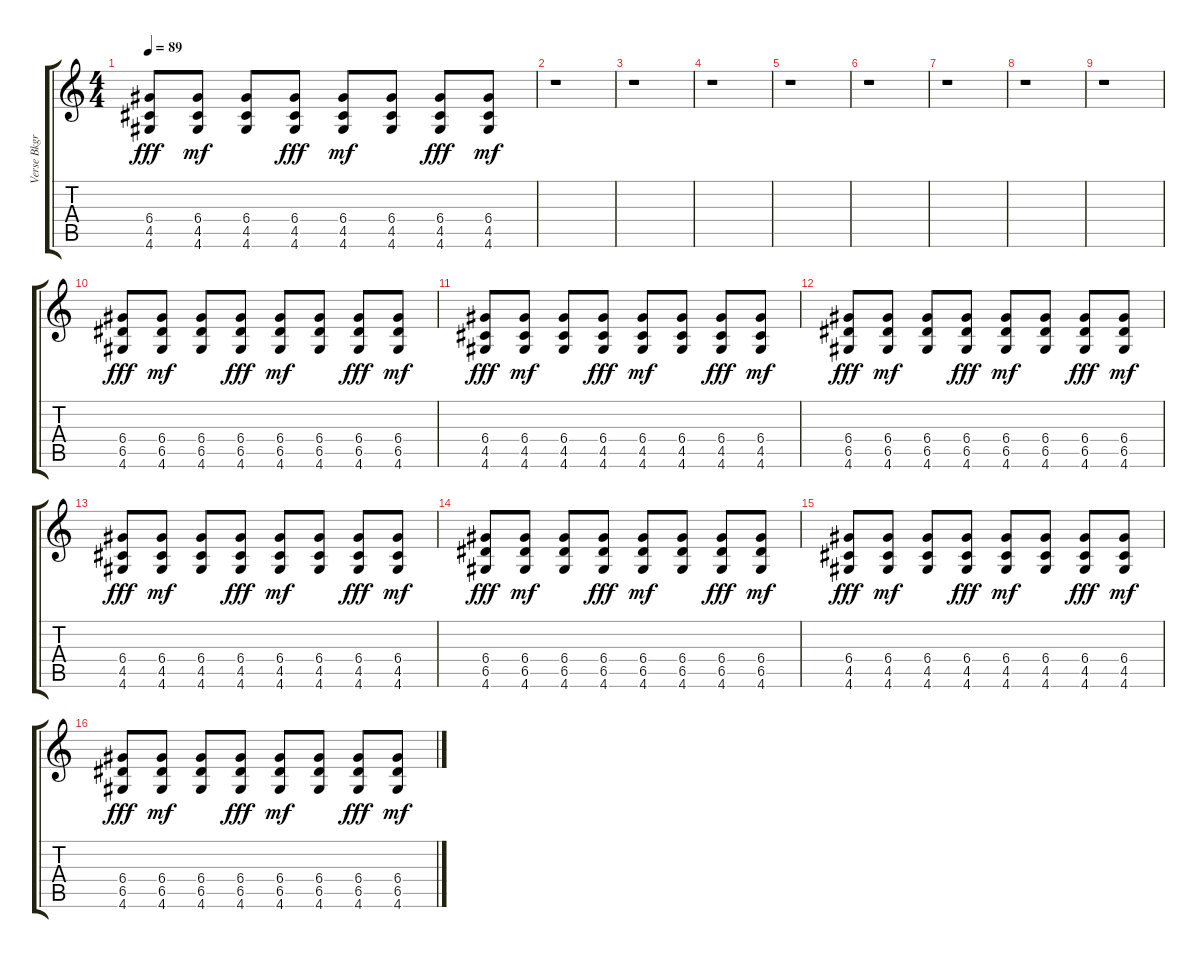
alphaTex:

\track ("Verse Bkgrd. Slow Guitar" "Verse Bkgr") {instrument electricguitarjazz}
\staff {score tabs}
\tuning (E4 B3 G3 D3 A2 E2) {hide}
\ts (4 4)
\tempo 89
\clef g2
\ks c
(6.4 4.5 4.6).8{dy fff} (6.4 4.5 4.6).8{dy mf} (6.4 4.5 4.6).8 (6.4 4.5 4.6).8{dy fff} (6.4 4.5 4.6).8{dy mf} (6.4 4.5 4.6).8 (6.4 4.5 4.6).8{dy fff} (6.4 4.5 4.6).8{dy mf} |
r.1 |
r.1 |
r.1 |
r.1 |
r.1 |
r.1 |
r.1 |
r.1 |
(6.4 6.5 4.6).8{dy fff} (6.4 6.5 4.6).8{dy mf} (6.4 6.5 4.6).8 (6.4 6.5 4.6).8{dy fff} (6.4 6.5 4.6).8{dy mf} (6.4 6.5 4.6).8 (6.4 6.5 4.6).8{dy fff} (6.4 6.5 4.6).8{dy mf} |
(6.4 4.5 4.6).8{dy fff} (6.4 4.5 4.6).8{dy mf} (6.4 4.5 4.6).8 (6.4 4.5 4.6).8{dy fff} (6.4 4.5 4.6).8{dy mf} (6.4 4.5 4.6).8 (6.4 4.5 4.6).8{dy fff} (6.4 4.5 4.6).8{dy mf} |
(6.4 6.5 4.6).8{dy fff} (6.4 6.5 4.6).8{dy mf} (6.4 6.5 4.6).8 (6.4 6.5 4.6).8{dy fff} (6.4 6.5 4.6).8{dy mf} (6.4 6.5 4.6).8 (6.4 6.5 4.6).8{dy fff} (6.4 6.5 4.6).8{dy mf} |
(6.4 4.5 4.6).8{dy fff} (6.4 4.5 4.6).8{dy mf} (6.4 4.5 4.6).8 (6.4 4.5 4.6).8{dy fff} (6.4 4.5 4.6).8{dy mf} (6.4 4.5 4.6).8 (6.4 4.5 4.6).8{dy fff} (6.4 4.5 4.6).8{dy mf} |
(6.4 6.5 4.6).8{dy fff} (6.4 6.5 4.6).8{dy mf} (6.4 6.5 4.6).8 (6.4 6.5 4.6).8{dy fff} (6.4 6.5 4.6).8{dy mf} (6.4 6.5 4.6).8 (6.4 6.5 4.6).8{dy fff} (6.4 6.5 4.6).8{dy mf} |
(6.4 4.5 4.6).8{dy fff} (6.4 4.5 4.6).8{dy mf} (6.4 4.5 4.6).8 (6.4 4.5 4.6).8{dy fff} (6.4 4.5 4.6).8{dy mf} (6.4 4.5 4.6).8 (6.4 4.5 4.6).8{dy fff} (6.4 4.5 4.6).8{dy mf} |
(6.4 6.5 4.6).8{dy fff} (6.4 6.5 4.6).8{dy mf} (6.4 6.5 4.6).8 (6.4 6.5 4.6).8{dy fff} (6.4 6.5 4.6).8{dy mf} (6.4 6.5 4.6).8 (6.4 6.5 4.6).8{dy fff} (6.4 6.5 4.6).8{dy mf}
